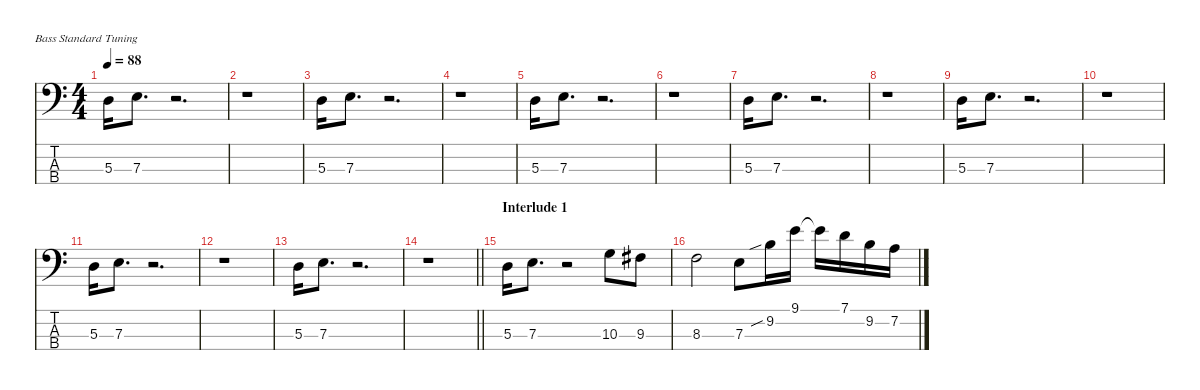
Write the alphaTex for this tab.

\defaultSystemsLayout 4
\hideDynamics
\bracketExtendMode nobrackets
\singleTrackTrackNamePolicy hidden
\multiTrackTrackNamePolicy hidden
\firstSystemTrackNameMode fullname
\firstSystemTrackNameOrientation horizontal
\otherSystemsTrackNameOrientation horizontal
\track ("Bass" "el.bs.") {instrument electricbassfinger}
\staff {score tabs}
\tuning (G2 D2 A1 E1)
\ts (4 4)
\tempo 88
\clef f4
\ks c
5.3.16{dy fff beam Down} 7.3.8{d beam Down} r.2{d beam Down} |
r.1{beam Down} |
5.3.16{beam Down} 7.3.8{d beam Down} r.2{d beam Down} |
r.1{beam Down} |
5.3.16{beam Down} 7.3.8{d beam Down} r.2{d beam Down} |
r.1{beam Down} |
5.3.16{beam Down} 7.3.8{d beam Down} r.2{d beam Down} |
r.1{beam Down} |
5.3.16{beam Down} 7.3.8{d beam Down} r.2{d beam Down} |
r.1{beam Down} |
5.3.16{beam Down} 7.3.8{d beam Down} r.2{d beam Down} |
r.1{beam Down} |
5.3.16{beam Down} 7.3.8{d beam Down} r.2{d beam Down} |
\barLineRight lightlight
r.1{beam Down} |
\section ("" "Interlude 1")
5.3.16{beam Down} 7.3.8{d beam Down} r.2{beam Down} 10.3.8{beam Down} 9.3{acc #}.8{beam Down} |
8.3.2{beam Down} 7.3.8{beam Down} 9.2{sib}.16{beam Down} 9.1.16{beam Down} 9.1{t}.16{dy f beam Down} 7.1.16{dy fff beam Down} 9.2.16{beam Down} 7.2.16{beam Down}
